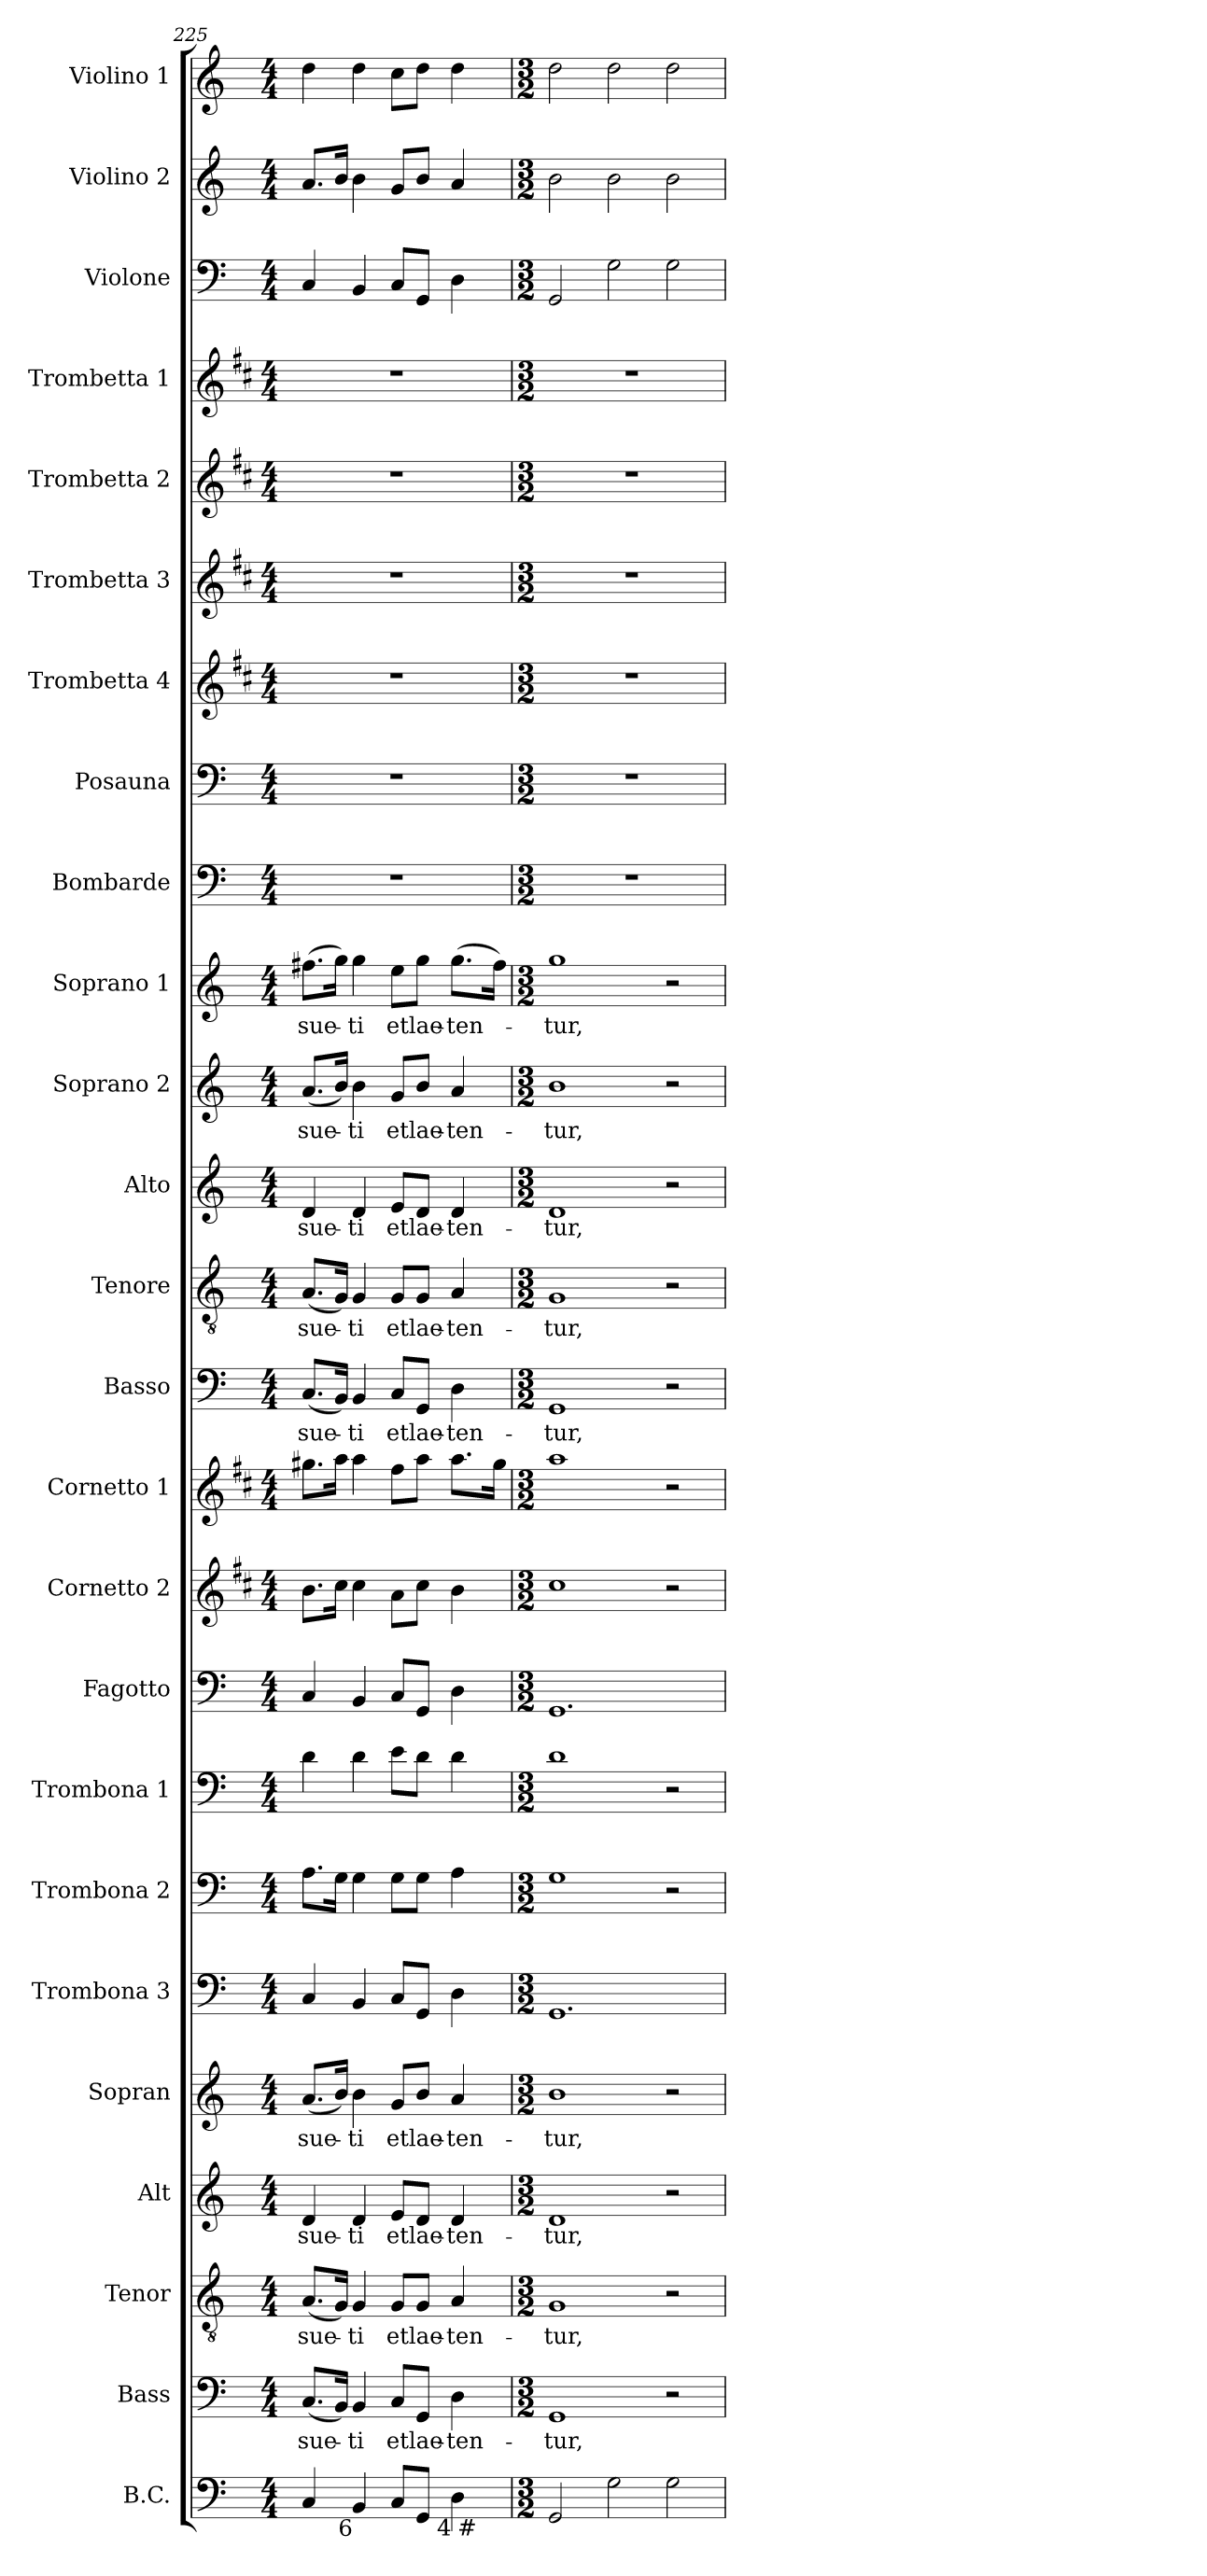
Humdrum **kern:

**kern	**kern	**text	**kern	**text	**kern	**text	**kern	**text	**kern	**kern	**kern	**kern	**kern	**kern	**kern	**text	**kern	**text	**kern	**text	**kern	**text	**kern	**text	**kern	**kern	**kern	**kern	**kern	**kern	**kern	**kern	**kern
*part25	*part24	*part24	*part23	*part23	*part22	*part22	*part21	*part21	*part20	*part19	*part18	*part17	*part16	*part15	*part14	*part14	*part13	*part13	*part12	*part12	*part11	*part11	*part10	*part10	*part9	*part8	*part7	*part6	*part5	*part4	*part3	*part2	*part1
*staff25	*staff24	*staff24	*staff23	*staff23	*staff22	*staff22	*staff21	*staff21	*staff20	*staff19	*staff18	*staff17	*staff16	*staff15	*staff14	*staff14	*staff13	*staff13	*staff12	*staff12	*staff11	*staff11	*staff10	*staff10	*staff9	*staff8	*staff7	*staff6	*staff5	*staff4	*staff3	*staff2	*staff1
*I"B.C.	*I"Bass	*	*I"Tenor	*	*I"Alt	*	*I"Sopran	*	*I"Trombona 3	*I"Trombona 2	*I"Trombona 1	*I"Fagotto	*I"Cornetto 2	*I"Cornetto 1	*I"Basso	*	*I"Tenore	*	*I"Alto	*	*I"Soprano 2	*	*I"Soprano 1	*	*I"Bombarde	*I"Posauna	*I"Trombetta 4	*I"Trombetta 3	*I"Trombetta 2	*I"Trombetta 1	*I"Violone	*I"Violino 2	*I"Violino 1
*I'B.C.	*I'B.	*	*I'T.	*	*I'A.	*	*I'S.	*	*I'Tbn. 2	*I'Tbn. 2	*I'Tbn. 1	*I'Fag.	*I'Cor. 2	*I'Cor. 1	*I'B.	*	*I'T.	*	*I'A.	*	*I'S.	*	*I'S.	*	*	*	*	*	*	*	*	*I'Vl. 2	*I'Vl. 1
*clefF4	*clefF4	*	*clefGv2	*	*clefG2	*	*clefG2	*	*clefF4	*clefF4	*clefF4	*clefF4	*clefG2	*clefG2	*clefF4	*	*clefGv2	*	*clefG2	*	*clefG2	*	*clefG2	*	*clefF4	*clefF4	*clefG2	*clefG2	*clefG2	*clefG2	*clefF4	*clefG2	*clefG2
*	*	*	*ITrd7c12	*	*	*	*	*	*	*	*	*	*ITrd1c2	*ITrd1c2	*	*	*ITrd7c12	*	*	*	*	*	*	*	*	*	*ITrd1c2	*ITrd1c2	*ITrd1c2	*ITrd1c2	*	*	*
*k[]	*k[]	*	*k[]	*	*k[]	*	*k[]	*	*k[]	*k[]	*k[]	*k[]	*k[]	*k[]	*k[]	*	*k[]	*	*k[]	*	*k[]	*	*k[]	*	*k[]	*k[]	*k[]	*k[]	*k[]	*k[]	*k[]	*k[]	*k[]
*C:	*C:	*	*C:	*	*C:	*	*C:	*	*C:	*C:	*C:	*C:	*C:	*C:	*C:	*	*C:	*	*C:	*	*C:	*	*C:	*	*C:	*C:	*C:	*C:	*C:	*C:	*C:	*C:	*C:
*M4/4	*M4/4	*	*M4/4	*	*M4/4	*	*M4/4	*	*M4/4	*M4/4	*M4/4	*M4/4	*M4/4	*M4/4	*M4/4	*	*M4/4	*	*M4/4	*	*M4/4	*	*M4/4	*	*M4/4	*M4/4	*M4/4	*M4/4	*M4/4	*M4/4	*M4/4	*M4/4	*M4/4
=225	=225	=225	=225	=225	=225	=225	=225	=225	=225	=225	=225	=225	=225	=225	=225	=225	=225	=225	=225	=225	=225	=225	=225	=225	=225	=225	=225	=225	=225	=225	=225	=225	=225
!	!	!LO:LY:b:color=#000000	!	!	!	!	!	!	!	!	!	!	!	!	!	!	!	!	!	!	!	!	!	!	!	!	!	!	!	!	!	!	!
!	!	!	!	!LO:LY:b:color=#000000	!	!	!	!	!	!	!	!	!	!	!	!	!	!	!	!	!	!	!	!	!	!	!	!	!	!	!	!	!
!	!	!	!	!	!	!LO:LY:b:color=#000000	!	!	!	!	!	!	!	!	!	!	!	!	!	!	!	!	!	!	!	!	!	!	!	!	!	!	!
!	!	!	!	!	!	!	!	!LO:LY:b:color=#000000	!	!	!	!	!	!	!	!	!	!	!	!	!	!	!	!	!	!	!	!	!	!	!	!	!
!	!	!	!	!	!	!	!	!	!	!	!	!	!	!	!	!LO:LY:b:color=#000000	!	!	!	!	!	!	!	!	!	!	!	!	!	!	!	!	!
!	!	!	!	!	!	!	!	!	!	!	!	!	!	!	!	!	!	!LO:LY:b:color=#000000	!	!	!	!	!	!	!	!	!	!	!	!	!	!	!
!	!	!	!	!	!	!	!	!	!	!	!	!	!	!	!	!	!	!	!	!LO:LY:b:color=#000000	!	!	!	!	!	!	!	!	!	!	!	!	!
!	!	!	!	!	!	!	!	!	!	!	!	!	!	!	!	!	!	!	!	!	!	!LO:LY:b:color=#000000	!	!	!	!	!	!	!	!	!	!	!
!LO:TX:b:rj:t=6	!	!	!	!	!	!	!	!	!	!	!	!	!	!	!	!	!	!	!	!	!	!	!	!	!	!	!	!	!	!	!	!	!
!LO:TX:t=f	!	!	!	!	!	!	!	!	!	!	!	!	!	!	!	!	!	!	!	!	!	!	!	!	!	!	!	!	!	!	!	!	!
!	!	!	!	!	!	!	!	!	!	!	!	!	!	!	!	!	!	!	!	!	!	!	!	!LO:LY:b:color=#000000	!	!	!	!	!	!	!	!	!
*^	*	*	*	*	*	*	*	*	*	*	*	*	*	*	*	*	*	*	*	*	*	*	*	*	*	*	*	*	*	*	*	*	*
4Ci/	2..ryy	(8.Ci/L	-sue-	(8.AAi/L	-sue-	4di/	-sue-	(8.ai/L	-sue-	4Ci/	8.Ai\L	4di\	4Ci/	8.ai\L	8.ff#Xi\L	(8.Ci/L	-sue-	(8.AAi/L	-sue-	4di/	-sue-	(8.ai/L	-sue-	(8.ff#Xi\L	-sue-	1r	1r	1r	1r	1r	1r	4Ci/	8.ai/L	4ddi\
.	.	16BBi/Jk)	.	16GGi/Jk)	.	.	.	16bi/Jk)	.	.	16Gi\Jk	.	.	16bi\Jk	16ggi\Jk	16BBi/Jk)	.	16GGi/Jk)	.	.	.	16bi/Jk)	.	16ggi\Jk)	.	.	.	.	.	.	.	.	16bi/Jk	.
!	!	!	!LO:LY:b:color=#000000	!	!	!	!	!	!	!	!	!	!	!	!	!	!	!	!	!	!	!	!	!	!	!	!	!	!	!	!	!	!	!
!	!	!	!	!	!LO:LY:b:color=#000000	!	!	!	!	!	!	!	!	!	!	!	!	!	!	!	!	!	!	!	!	!	!	!	!	!	!	!	!	!
!	!	!	!	!	!	!	!LO:LY:b:color=#000000	!	!	!	!	!	!	!	!	!	!	!	!	!	!	!	!	!	!	!	!	!	!	!	!	!	!	!
!	!	!	!	!	!	!	!	!	!LO:LY:b:color=#000000	!	!	!	!	!	!	!	!	!	!	!	!	!	!	!	!	!	!	!	!	!	!	!	!	!
!	!	!	!	!	!	!	!	!	!	!	!	!	!	!	!	!	!LO:LY:b:color=#000000	!	!	!	!	!	!	!	!	!	!	!	!	!	!	!	!	!
!	!	!	!	!	!	!	!	!	!	!	!	!	!	!	!	!	!	!	!LO:LY:b:color=#000000	!	!	!	!	!	!	!	!	!	!	!	!	!	!	!
!	!	!	!	!	!	!	!	!	!	!	!	!	!	!	!	!	!	!	!	!	!LO:LY:b:color=#000000	!	!	!	!	!	!	!	!	!	!	!	!	!
!	!	!	!	!	!	!	!	!	!	!	!	!	!	!	!	!	!	!	!	!	!	!	!LO:LY:b:color=#000000	!	!	!	!	!	!	!	!	!	!	!
!LO:TX:b:rj:t=6	!	!	!	!	!	!	!	!	!	!	!	!	!	!	!	!	!	!	!	!	!	!	!	!	!	!	!	!	!	!	!	!	!	!
!	!	!	!	!	!	!	!	!	!	!	!	!	!	!	!	!	!	!	!	!	!	!	!	!	!LO:LY:b:color=#000000	!	!	!	!	!	!	!	!	!
4BBi/	.	4BBi/	-ti	4GGi/	-ti	4di/	-ti	4bi\	-ti	4BBi/	4Gi\	4di\	4BBi/	4bi\	4ggi\	4BBi/	-ti	4GGi/	-ti	4di/	-ti	4bi\	-ti	4ggi\	-ti	.	.	.	.	.	.	4BBi/	4bi\	4ddi\
!	!	!	!LO:LY:b:color=#000000	!	!	!	!	!	!	!	!	!	!	!	!	!	!	!	!	!	!	!	!	!	!	!	!	!	!	!	!	!	!	!
!	!	!	!	!	!LO:LY:b:color=#000000	!	!	!	!	!	!	!	!	!	!	!	!	!	!	!	!	!	!	!	!	!	!	!	!	!	!	!	!	!
!	!	!	!	!	!	!	!LO:LY:b:color=#000000	!	!	!	!	!	!	!	!	!	!	!	!	!	!	!	!	!	!	!	!	!	!	!	!	!	!	!
!	!	!	!	!	!	!	!	!	!LO:LY:b:color=#000000	!	!	!	!	!	!	!	!	!	!	!	!	!	!	!	!	!	!	!	!	!	!	!	!	!
!	!	!	!	!	!	!	!	!	!	!	!	!	!	!	!	!	!LO:LY:b:color=#000000	!	!	!	!	!	!	!	!	!	!	!	!	!	!	!	!	!
!	!	!	!	!	!	!	!	!	!	!	!	!	!	!	!	!	!	!	!LO:LY:b:color=#000000	!	!	!	!	!	!	!	!	!	!	!	!	!	!	!
!	!	!	!	!	!	!	!	!	!	!	!	!	!	!	!	!	!	!	!	!	!LO:LY:b:color=#000000	!	!	!	!	!	!	!	!	!	!	!	!	!
!	!	!	!	!	!	!	!	!	!	!	!	!	!	!	!	!	!	!	!	!	!	!	!LO:LY:b:color=#000000	!	!	!	!	!	!	!	!	!	!	!
!	!	!	!	!	!	!	!	!	!	!	!	!	!	!	!	!	!	!	!	!	!	!	!	!	!LO:LY:b:color=#000000	!	!	!	!	!	!	!	!	!
8Ci/L	.	8Ci/L	et	8GGi/L	et	8ei/L	et	8gi/L	et	8Ci/L	8Gi\L	8ei\L	8Ci/L	8gi\L	8eei\L	8Ci/L	et	8GGi/L	et	8ei/L	et	8gi/L	et	8eei\L	et	.	.	.	.	.	.	8Ci/L	8gi/L	8cci\L
!	!	!	!LO:LY:b:color=#000000	!	!	!	!	!	!	!	!	!	!	!	!	!	!	!	!	!	!	!	!	!	!	!	!	!	!	!	!	!	!	!
!	!	!	!	!	!LO:LY:b:color=#000000	!	!	!	!	!	!	!	!	!	!	!	!	!	!	!	!	!	!	!	!	!	!	!	!	!	!	!	!	!
!	!	!	!	!	!	!	!LO:LY:b:color=#000000	!	!	!	!	!	!	!	!	!	!	!	!	!	!	!	!	!	!	!	!	!	!	!	!	!	!	!
!	!	!	!	!	!	!	!	!	!LO:LY:b:color=#000000	!	!	!	!	!	!	!	!	!	!	!	!	!	!	!	!	!	!	!	!	!	!	!	!	!
!	!	!	!	!	!	!	!	!	!	!	!	!	!	!	!	!	!LO:LY:b:color=#000000	!	!	!	!	!	!	!	!	!	!	!	!	!	!	!	!	!
!	!	!	!	!	!	!	!	!	!	!	!	!	!	!	!	!	!	!	!LO:LY:b:color=#000000	!	!	!	!	!	!	!	!	!	!	!	!	!	!	!
!	!	!	!	!	!	!	!	!	!	!	!	!	!	!	!	!	!	!	!	!	!LO:LY:b:color=#000000	!	!	!	!	!	!	!	!	!	!	!	!	!
!	!	!	!	!	!	!	!	!	!	!	!	!	!	!	!	!	!	!	!	!	!	!	!LO:LY:b:color=#000000	!	!	!	!	!	!	!	!	!	!	!
!	!	!	!	!	!	!	!	!	!	!	!	!	!	!	!	!	!	!	!	!	!	!	!	!	!LO:LY:b:color=#000000	!	!	!	!	!	!	!	!	!
8GGi/J	.	8GGi/J	lae-	8GGi/J	lae-	8di/J	lae-	8bi/J	lae-	8GGi/J	8Gi\J	8di\J	8GGi/J	8bi\J	8ggi\J	8GGi/J	lae-	8GGi/J	lae-	8di/J	lae-	8bi/J	lae-	8ggi\J	lae-	.	.	.	.	.	.	8GGi/J	8bi/J	8ddi\J
!	!	!	!LO:LY:b:color=#000000	!	!	!	!	!	!	!	!	!	!	!	!	!	!	!	!	!	!	!	!	!	!	!	!	!	!	!	!	!	!	!
!	!	!	!	!	!LO:LY:b:color=#000000	!	!	!	!	!	!	!	!	!	!	!	!	!	!	!	!	!	!	!	!	!	!	!	!	!	!	!	!	!
!	!	!	!	!	!	!	!LO:LY:b:color=#000000	!	!	!	!	!	!	!	!	!	!	!	!	!	!	!	!	!	!	!	!	!	!	!	!	!	!	!
!	!	!	!	!	!	!	!	!	!LO:LY:b:color=#000000	!	!	!	!	!	!	!	!	!	!	!	!	!	!	!	!	!	!	!	!	!	!	!	!	!
!	!	!	!	!	!	!	!	!	!	!	!	!	!	!	!	!	!LO:LY:b:color=#000000	!	!	!	!	!	!	!	!	!	!	!	!	!	!	!	!	!
!	!	!	!	!	!	!	!	!	!	!	!	!	!	!	!	!	!	!	!LO:LY:b:color=#000000	!	!	!	!	!	!	!	!	!	!	!	!	!	!	!
!	!	!	!	!	!	!	!	!	!	!	!	!	!	!	!	!	!	!	!	!	!LO:LY:b:color=#000000	!	!	!	!	!	!	!	!	!	!	!	!	!
!	!	!	!	!	!	!	!	!	!	!	!	!	!	!	!	!	!	!	!	!	!	!	!LO:LY:b:color=#000000	!	!	!	!	!	!	!	!	!	!	!
!LO:TX:b:rj:t=4	!	!	!	!	!	!	!	!	!	!	!	!	!	!	!	!	!	!	!	!	!	!	!	!	!	!	!	!	!	!	!	!	!	!
!	!	!	!	!	!	!	!	!	!	!	!	!	!	!	!	!	!	!	!	!	!	!	!	!	!LO:LY:b:color=#000000	!	!	!	!	!	!	!	!	!
4Di\	.	4Di\	-ten-	4AAi/	-ten-	4di/	-ten-	4ai/	-ten-	4Di\	4Ai\	4di\	4Di\	4ai\	8.ggi\L	4Di\	-ten-	4AAi/	-ten-	4di/	-ten-	4ai/	-ten-	(8.ggi\L	-ten-	.	.	.	.	.	.	4Di\	4ai/	4ddi\
!	!LO:TX:b:rj:t=#	!	!	!	!	!	!	!	!	!	!	!	!	!	!	!	!	!	!	!	!	!	!	!	!	!	!	!	!	!	!	!	!	!
.	8ryy	.	.	.	.	.	.	.	.	.	.	.	.	.	.	.	.	.	.	.	.	.	.	.	.	.	.	.	.	.	.	.	.	.
.	.	.	.	.	.	.	.	.	.	.	.	.	.	.	16ff#i\Jk	.	.	.	.	.	.	.	.	16ff#i\Jk)	.	.	.	.	.	.	.	.	.	.
*v	*v	*	*	*	*	*	*	*	*	*	*	*	*	*	*	*	*	*	*	*	*	*	*	*	*	*	*	*	*	*	*	*	*	*
=226	=226	=226	=226	=226	=226	=226	=226	=226	=226	=226	=226	=226	=226	=226	=226	=226	=226	=226	=226	=226	=226	=226	=226	=226	=226	=226	=226	=226	=226	=226	=226	=226	=226
*M3/2	*M3/2	*	*M3/2	*	*M3/2	*	*M3/2	*	*M3/2	*M3/2	*M3/2	*M3/2	*M3/2	*M3/2	*M3/2	*	*M3/2	*	*M3/2	*	*M3/2	*	*M3/2	*	*M3/2	*M3/2	*M3/2	*M3/2	*M3/2	*M3/2	*M3/2	*M3/2	*M3/2
*^	*	*	*	*	*	*	*	*	*	*	*	*	*	*	*	*	*	*	*	*	*	*	*	*	*	*	*	*	*	*	*	*	*
!	!	!	!LO:LY:b:color=#000000	!	!	!	!	!	!	!	!	!	!	!	!	!	!	!	!	!	!	!	!	!	!	!	!	!	!	!	!	!	!	!
*v	*v	*	*	*	*	*	*	*	*	*	*	*	*	*	*	*	*	*	*	*	*	*	*	*	*	*	*	*	*	*	*	*	*	*
*^	*	*	*	*	*	*	*	*	*	*	*	*	*	*	*	*	*	*	*	*	*	*	*	*	*	*	*	*	*	*	*	*	*
!	!	!	!	!	!LO:LY:b:color=#000000	!	!	!	!	!	!	!	!	!	!	!	!	!	!	!	!	!	!	!	!	!	!	!	!	!	!	!	!	!
*v	*v	*	*	*	*	*	*	*	*	*	*	*	*	*	*	*	*	*	*	*	*	*	*	*	*	*	*	*	*	*	*	*	*	*
*^	*	*	*	*	*	*	*	*	*	*	*	*	*	*	*	*	*	*	*	*	*	*	*	*	*	*	*	*	*	*	*	*	*
!	!	!	!	!	!	!	!LO:LY:b:color=#000000	!	!	!	!	!	!	!	!	!	!	!	!	!	!	!	!	!	!	!	!	!	!	!	!	!	!	!
*v	*v	*	*	*	*	*	*	*	*	*	*	*	*	*	*	*	*	*	*	*	*	*	*	*	*	*	*	*	*	*	*	*	*	*
*^	*	*	*	*	*	*	*	*	*	*	*	*	*	*	*	*	*	*	*	*	*	*	*	*	*	*	*	*	*	*	*	*	*
!	!	!	!	!	!	!	!	!	!LO:LY:b:color=#000000	!	!	!	!	!	!	!	!	!	!	!	!	!	!	!	!	!	!	!	!	!	!	!	!	!
*v	*v	*	*	*	*	*	*	*	*	*	*	*	*	*	*	*	*	*	*	*	*	*	*	*	*	*	*	*	*	*	*	*	*	*
*^	*	*	*	*	*	*	*	*	*	*	*	*	*	*	*	*	*	*	*	*	*	*	*	*	*	*	*	*	*	*	*	*	*
!	!	!	!	!	!	!	!	!	!	!	!	!	!	!	!	!	!LO:LY:b:color=#000000	!	!	!	!	!	!	!	!	!	!	!	!	!	!	!	!	!
*v	*v	*	*	*	*	*	*	*	*	*	*	*	*	*	*	*	*	*	*	*	*	*	*	*	*	*	*	*	*	*	*	*	*	*
*^	*	*	*	*	*	*	*	*	*	*	*	*	*	*	*	*	*	*	*	*	*	*	*	*	*	*	*	*	*	*	*	*	*
!	!	!	!	!	!	!	!	!	!	!	!	!	!	!	!	!	!	!	!LO:LY:b:color=#000000	!	!	!	!	!	!	!	!	!	!	!	!	!	!	!
*v	*v	*	*	*	*	*	*	*	*	*	*	*	*	*	*	*	*	*	*	*	*	*	*	*	*	*	*	*	*	*	*	*	*	*
*^	*	*	*	*	*	*	*	*	*	*	*	*	*	*	*	*	*	*	*	*	*	*	*	*	*	*	*	*	*	*	*	*	*
!	!	!	!	!	!	!	!	!	!	!	!	!	!	!	!	!	!	!	!	!	!LO:LY:b:color=#000000	!	!	!	!	!	!	!	!	!	!	!	!	!
*v	*v	*	*	*	*	*	*	*	*	*	*	*	*	*	*	*	*	*	*	*	*	*	*	*	*	*	*	*	*	*	*	*	*	*
*^	*	*	*	*	*	*	*	*	*	*	*	*	*	*	*	*	*	*	*	*	*	*	*	*	*	*	*	*	*	*	*	*	*
!	!	!	!	!	!	!	!	!	!	!	!	!	!	!	!	!	!	!	!	!	!	!	!LO:LY:b:color=#000000	!	!	!	!	!	!	!	!	!	!	!
*v	*v	*	*	*	*	*	*	*	*	*	*	*	*	*	*	*	*	*	*	*	*	*	*	*	*	*	*	*	*	*	*	*	*	*
*MM300	*	*	*	*	*	*	*	*	*	*	*	*	*	*	*	*	*	*	*	*	*	*	*	*	*	*	*	*	*	*	*	*	*MM300
*^	*	*	*	*	*	*	*	*	*	*	*	*	*	*	*	*	*	*	*	*	*	*	*	*	*	*	*	*	*	*	*	*	*
!	!	!	!	!	!	!	!	!	!	!	!	!	!	!	!	!	!	!	!	!	!	!	!	!	!LO:LY:b:color=#000000	!LO:N:vis=1	!LO:N:vis=1	!LO:N:vis=1	!LO:N:vis=1	!LO:N:vis=1	!LO:N:vis=1	!	!	!
*v	*v	*	*	*	*	*	*	*	*	*	*	*	*	*	*	*	*	*	*	*	*	*	*	*	*	*	*	*	*	*	*	*	*	*
2GGi/	1GGi	-tur,	1GGi	-tur,	1di	-tur,	1bi	-tur,	1.GGi	1Gi	1di	1.GGi	1bi	1ggi	1GGi	-tur,	1GGi	-tur,	1di	-tur,	1bi	-tur,	1ggi	-tur,	1.r	1.r	1.r	1.r	1.r	1.r	2GGi/	2bi\	2ddi\
2Gi\	.	.	.	.	.	.	.	.	.	.	.	.	.	.	.	.	.	.	.	.	.	.	.	.	.	.	.	.	.	.	2Gi\	2bi\	2ddi\
2Gi\	2r	.	2r	.	2r	.	2r	.	.	2r	2r	.	2r	2r	2r	.	2r	.	2r	.	2r	.	2r	.	.	.	.	.	.	.	2Gi\	2bi\	2ddi\
=	=	=	=	=	=	=	=	=	=	=	=	=	=	=	=	=	=	=	=	=	=	=	=	=	=	=	=	=	=	=	=	=	=
*-	*-	*-	*-	*-	*-	*-	*-	*-	*-	*-	*-	*-	*-	*-	*-	*-	*-	*-	*-	*-	*-	*-	*-	*-	*-	*-	*-	*-	*-	*-	*-	*-	*-
